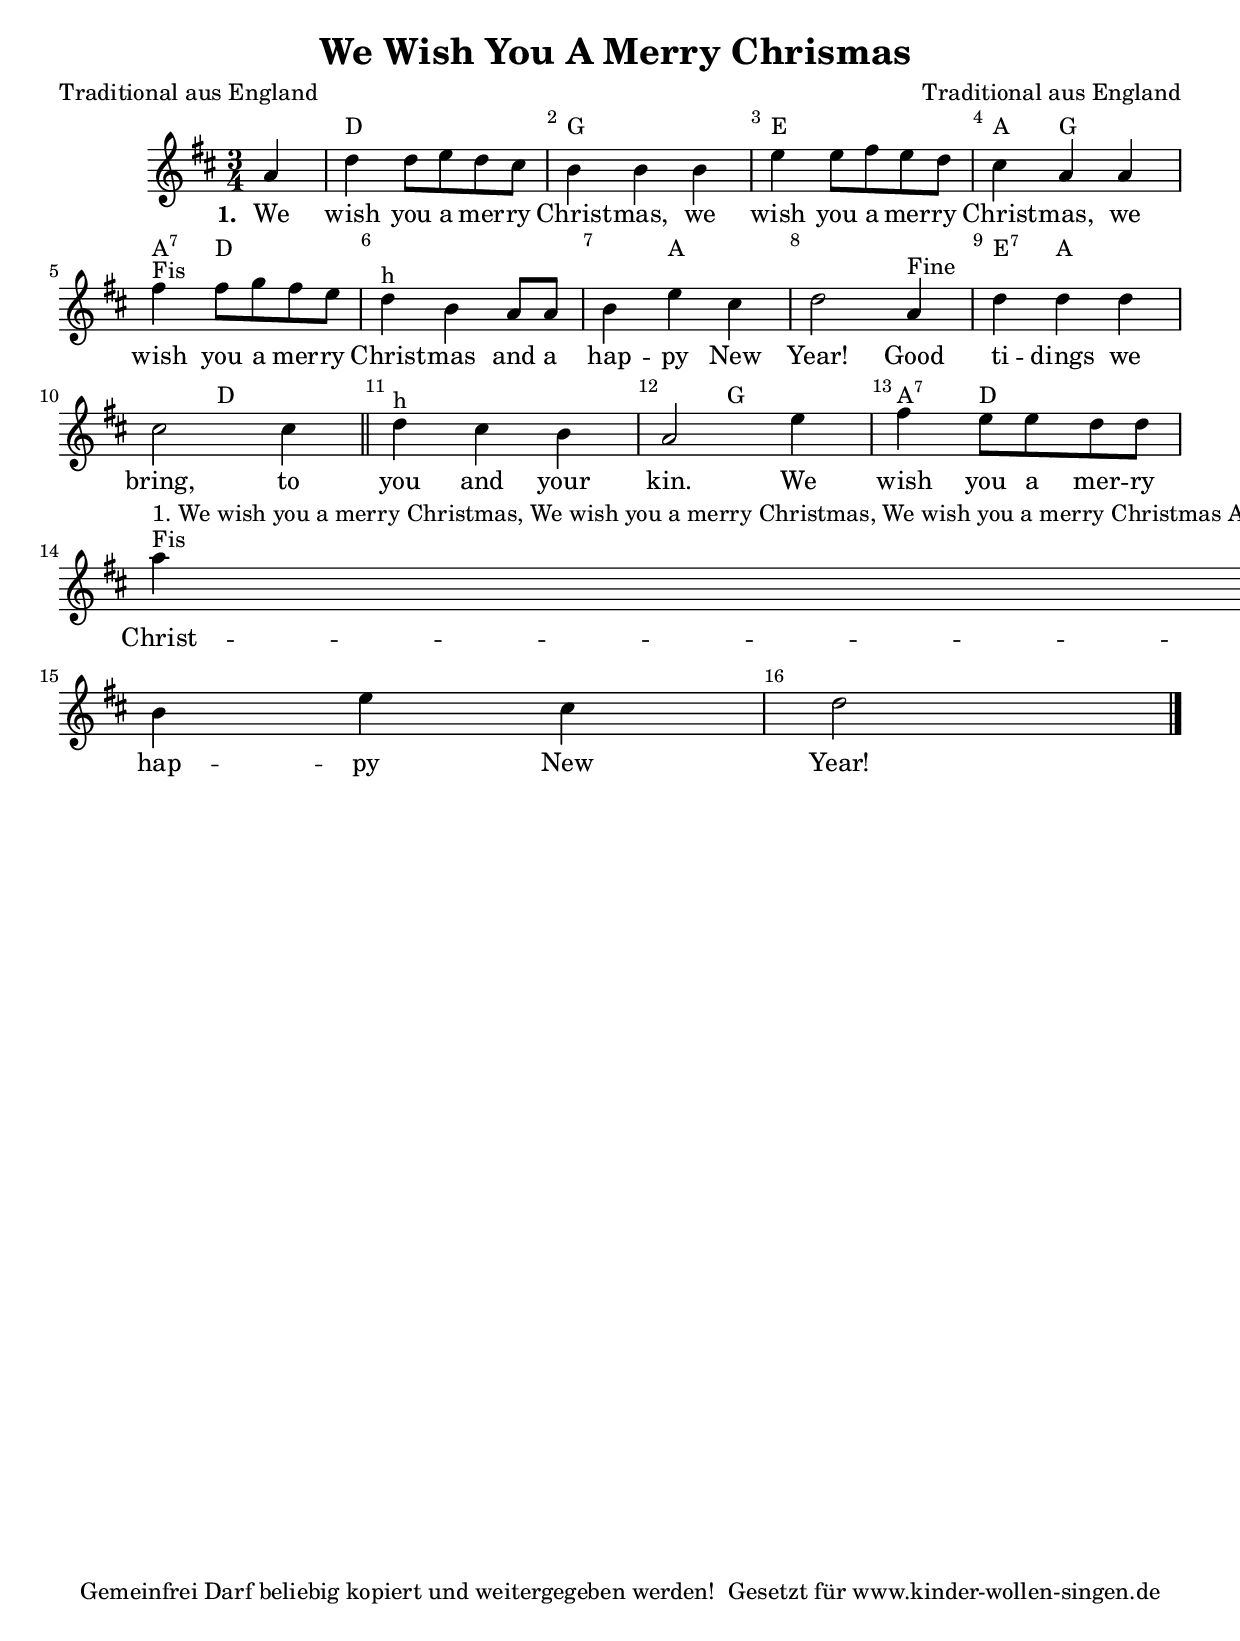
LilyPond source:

%=============================================
%   created by MuseScore Version: 0.9.6.3
%          Donnerstag, 25. November 2010
%=============================================

\version "2.12.0"



#(set-default-paper-size "a4")

\paper {
  line-width    = 190\mm
  left-margin   = 10\mm
  top-margin    = 10\mm
  bottom-margin = 20\mm
  %%indent = 0 \mm 
  %%set to ##t if your score is less than one page: 
  ragged-last-bottom = ##t 
  ragged-bottom = ##f  
  %% in orchestral scores you probably want the two bold slashes 
  %% separating the systems: so uncomment the following line: 
  %% system-separator-markup = \slashSeparator 
  }

\header {
    title = "We Wish You A Merry Chrismas "
    composer = "Traditional aus England"
    poet = "Traditional aus England"
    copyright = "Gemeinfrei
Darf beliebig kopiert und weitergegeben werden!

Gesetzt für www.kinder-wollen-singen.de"
    }

AvoiceAA = \relative c'{
    \set Staff.instrumentName = #""
    \set Staff.shortInstrumentName = #""
    \clef treble
    %staffkeysig
    \key d \major 
    %barkeysig: 
    \key d \major 
    %bartimesig: 
    \time 3/4 
    \partial 4
    a'4     d d8 e d cis      | % 1
    b4 b b      | % 2
    e e8 fis e d      | % 3
    cis4 a a      | % 4
    fis' ^\markup {\upright  "Fis"} fis8 g fis e      | % 5
    d4 ^\markup {\upright  "h"} b a8 a      | % 6
    b4 e cis      | % 7
    d2      | % 7
    a4 ^\markup {\upright  "Fine"}      | % 7
    d d d      | % 8
    cis2 cis4 
    \bar "||"     | % 9
    d4 ^\markup {\upright  "h"} cis b      | % 10
    a2 e'4      | % 11
    fis e8 e d d      | % 12
    a'4 ^\markup {\upright  "Fis"} ^\markup {\upright  " "} ^\markup {\upright  "1. We wish you a merry Christmas,
We wish you a merry Christmas,
We wish you a merry Christmas
And a happy New Year.
Good tidings we bring
To you and your kin.
We wish you a merry Christmas
And a happy New Year!

2. Now bring us some figgy pudding,
Now bring us some figgy pudding,
Now bring us some figgy pudding,
And bring some out here!
Good tidings we bring
To you and your kin.
We wish you a merry Christmas 
And a happy New Year!

3. For we all like figgy pudding
For we all like figgy pudding
For we all like figgy pudding
Please bring it right here!
Glad tidings we bring
To you and your kin;
We wish you a merry Christmas
And a happy New Year!"} a, ^\markup {\upright  ""} ^\markup {\upright  "4. And we won't go until we get some
And we won't go until we get some
And we  won't go until we get some
So bring some out here!
Glad tidings we bring
To you and your kin;
We wish you a merry Christmas
And a happy New Year!

5. We wish you a Merry Christmas
We wish you a Merry Christmas
We wish you a Merry Christmas
And a happy New Year.
"} a8 a      | % 13
    b4 e cis      | % 14
    d2 \bar "|." 
}% end of last bar in partorvoice

      ApartAverseA = \lyricmode { \set stanza = " 1. " We wish you a mer -- ry  Christ -- mas,  we wish you a mer -- ry  Christ -- mas,  we wish you a mer -- ry  Christ -- mas  and a hap -- py  New Year! Good ti -- dings  we bring, to you and your kin. We wish you a mer -- ry  Christ -- mas  and a hap -- py  New Year! }
theChords = \chordmode { 
                    s4             d2. g2. e2. a4 g2 a4:7 d1. a1*5/4 e4:7 a2. d1. g2 a4:7 d4 }%%end of chordlist 


\score { 
    << 
    \new ChordNames { \theChords } 
        \context Staff = ApartA << 
            \context Voice = AvoiceAA \AvoiceAA
        >>

         \context Lyrics = ApartAverseA\lyricsto AvoiceAA  \ApartAverseA



      \set Score.skipBars = ##t
      %%\set Score.melismaBusyProperties = #'()
      \override Score.BarNumber #'break-visibility = #end-of-line-invisible %%every bar is numbered.!!!
      %% remove previous line to get barnumbers only at beginning of system.
       #(set-accidental-style 'modern-cautionary)
      \set Score.markFormatter = #format-mark-box-letters %%boxed rehearsal-marks
       \override Score.TimeSignature #'style = #'() %%makes timesigs always numerical
      %% remove previous line to get cut-time/alla breve or common time 
      \set Score.pedalSustainStyle = #'mixed 
       %% make spanners comprise the note it end on, so that there is no doubt that this note is included.
       \override Score.TrillSpanner #'(bound-details right padding) = #-2
      \override Score.TextSpanner #'(bound-details right padding) = #-1
      %% Lilypond's normal textspanners are too weak:  
      \override Score.TextSpanner #'dash-period = #1
      \override Score.TextSpanner #'dash-fraction = #0.5
      %% lilypond chordname font, like mscore jazzfont, is both far too big and extremely ugly (olagunde@start.no):
      \override Score.ChordName #'font-family = #'roman 
      \override Score.ChordName #'font-size =#0 
      %% In my experience the normal thing in printed scores is maj7 and not the triangle. (olagunde):
      \set Score.majorSevenSymbol = \markup {maj7}
  >>

  %% Boosey and Hawkes, and Peters, have barlines spanning all staff-groups in a score,
  %% Eulenburg and Philharmonia, like Lilypond, have no barlines between staffgroups.
  %% If you want the Eulenburg/Lilypond style, comment out the following line:
  \layout {\context {\Score \consists Span_bar_engraver}}
}%% end of score-block 

#(set-global-staff-size 20)
